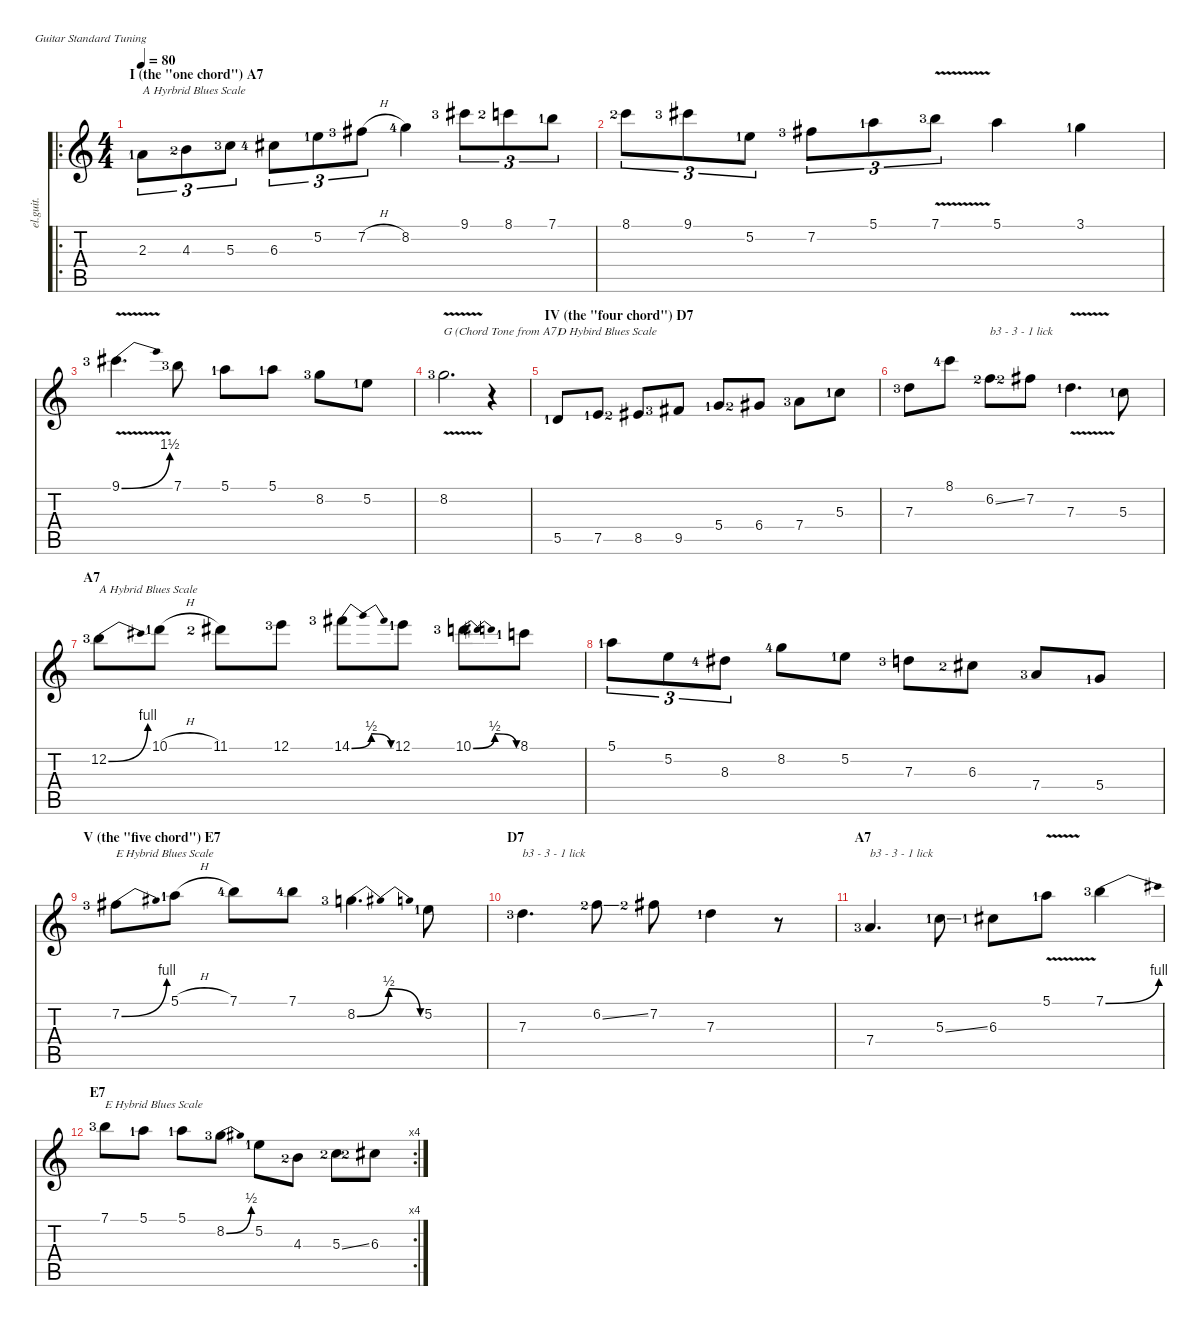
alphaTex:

\defaultSystemsLayout 4
\hideDynamics
\bracketExtendMode nobrackets
\track ("Lead" "el.guit.") {instrument electricguitarclean}
\staff {score tabs}
\tuning (E4 B3 G3 D3 A2 E2)
\ro
\ts (4 4)
\section ("" "I (the \"one chord\") A7")
\tempo 80
\clef g2
\ks c
2.3{lf 2}.8{tu (3 2) txt "A Hyrbrid Blues Scale" dy mf instrument electricguitarclean beam Down} 4.3{lf 3}.8{tu (3 2) beam Down} 5.3{lf 4}.8{tu (3 2) beam Down} 6.3{lf 5 acc #}.8{tu (3 2) beam Down} 5.2{lf 2}.8{tu (3 2) beam Down} 7.2{h lf 4 acc #}.8{tu (3 2) beam Down} 8.2{lf 5}.4{beam Down} 9.1{lf 4 acc #}.8{tu (3 2) beam Down} 8.1{lf 3}.8{tu (3 2) beam Down} 7.1{lf 2}.8{tu (3 2) beam Down} |
8.1{lf 3}.8{tu (3 2) beam Down} 9.1{lf 4 acc #}.8{tu (3 2) beam Down} 5.2{lf 2}.8{tu (3 2) beam Down} 7.2{lf 4 acc #}.8{tu (3 2) beam Down} 5.1{lf 2}.8{tu (3 2) beam Down} 7.1{v lf 4}.8{tu (3 2) beam Down} 5.1.4{beam Down} 3.1{lf 2}.4{beam Down} |
9.1{be (bend 0 0 15 6) v lf 4 acc #}.4{d beam Down} 7.1{lf 4}.8{beam Down} 5.1{lf 2}.8{beam Down} 5.1{lf 2}.8{beam Down} 8.2{lf 4}.8{beam Down} 5.2{lf 2}.8{beam Down} |
8.2{v lf 4}.2{d txt "G (Chord Tone from A7)" beam Down} r.4{beam Down} |
\section ("" "IV (the \"four chord\") D7")
5.5{lf 2}.8{txt "D Hybird Blues Scale" beam Up} 7.5{lf 2}.8{beam Up} 8.5{lf 3 acc #}.8{beam Up} 9.5{lf 4 acc #}.8{beam Up} 5.4{lf 2}.8{beam Up} 6.4{lf 3 acc #}.8{beam Up} 7.4{lf 4}.8{beam Down} 5.3{lf 2}.8{beam Down} |
7.3{lf 4}.8{beam Down} 8.1{lf 5}.8{beam Down} 6.2{ss lf 3}.8{txt "b3 - 3 - 1 lick" beam Down} 7.2{lf 3 acc #}.8{beam Down} 7.3{v lf 2}.4{d beam Down} 5.3{lf 2}.8{beam Down} |
\section ("" "A7")
12.2{be (bend 0 0 15 4) lf 4}.8{txt "A Hybrid Blues Scale" beam Down} 10.1{h lf 2}.8{beam Down} 11.1{lf 3 acc #}.8{beam Down} 12.1{lf 4}.8{beam Down} 14.1{be (bendrelease 0 0 10.2 2 20.4 2 30 0) lf 4 acc #}.8{beam Down} 12.1{lf 2}.8{beam Down} 10.1{be (bendrelease 0 0 10.2 2 20.4 2 30 0) lf 4}.8{beam Down} 8.1{lf 2}.8{beam Down} |
5.1{lf 2}.8{tu (3 2) beam Down} 5.2.8{tu (3 2) beam Down} 8.3{lf 5 acc #}.8{tu (3 2) beam Down} 8.2{lf 5}.8{beam Down} 5.2{lf 2}.8{beam Down} 7.3{lf 4}.8{beam Down} 6.3{lf 3 acc #}.8{beam Down} 7.4{lf 4}.8{beam Up} 5.4{lf 2}.8{beam Up} |
\section ("" "V (the \"five chord\") E7")
7.2{be (bend 0 0 15 4) lf 4 acc #}.8{txt "E Hybrid Blues Scale" beam Down} 5.1{h lf 2}.8{beam Down} 7.1{lf 5}.8{beam Down} 7.1{lf 5}.8{beam Down} 8.2{be (bendrelease 0 0 10.2 2 20.4 2 30 0) lf 4}.4{d beam Down} 5.2{lf 2}.8{beam Down} |
\section ("" "D7")
7.3{lf 4}.4{d txt "b3 - 3 - 1 lick" beam Down} 6.2{ss lf 3}.8{beam Down} 7.2{lf 3 acc #}.8{beam Down} 7.3{lf 2}.4{beam Down} r.8{beam Down} |
\section ("" "A7")
7.4{lf 4}.4{d txt "b3 - 3 - 1 lick" beam Up} 5.3{ss lf 2}.8{beam Down} 6.3{lf 2 acc #}.8{beam Down} 5.1{v lf 2}.8{beam Down} 7.1{be (bend 0 0 15 4) lf 4}.4{beam Down} |
\rc 4
\section ("" "E7")
7.1{lf 4}.8{txt "E Hybrid Blues Scale" beam Down} 5.1{lf 2}.8{beam Down} 5.1{lf 2}.8{beam Down} 8.2{be (bend 0 0 15 2) lf 4}.8{beam Down} 5.2{lf 2}.8{beam Down} 4.3{lf 3}.8{beam Down} 5.3{ss lf 3}.8{beam Down} 6.3{lf 3 acc #}.8{beam Down}
